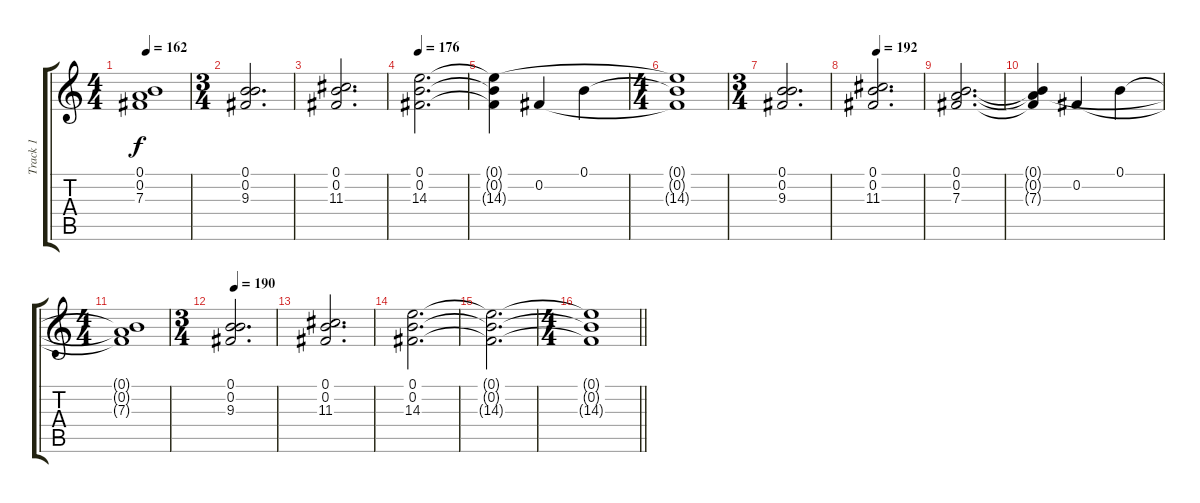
\track ("Track 1" "Track 1") {instrument electricguitarjazz}
\staff {score tabs}
\tuning (B3 Gb3 D3 A2 E2 B1) {hide}
\ts (4 4)
\tempo 162
\clef g2
\ks c
(0.1 0.2{t} 7.3{t}).1{dy f} |
\ts (3 4)
(0.1 0.2 9.3).2{d} |
(0.1 0.2 11.3).2{d} |
\tempo 176
(0.1 0.2 14.3).2{d} |
(0.1{t} 0.2{t} 14.3{t}).4 0.2.4 0.1.4 |
\ts (4 4)
(0.1{t} 0.2{t} 14.3{t}).1 |
\ts (3 4)
(0.1 0.2 9.3).2{d} |
\tempo 192
(0.1 0.2 11.3).2{d} |
(0.1 0.2 7.3).2{d} |
(0.1{t} 0.2{t} 7.3{t}).4 0.2.4 0.1.4 |
\ts (4 4)
(0.1{t} 0.2{t} 7.3{t}).1 |
\ts (3 4)
\tempo 190
(0.1 0.2 9.3).2{d} |
(0.1 0.2 11.3).2{d} |
(0.1 0.2 14.3).2{d} |
(0.1{t} 0.2{t} 14.3{t}).2{d} |
\ts (4 4)
\barLineRight lightlight
(0.1{t} 0.2{t} 14.3{t}).1
